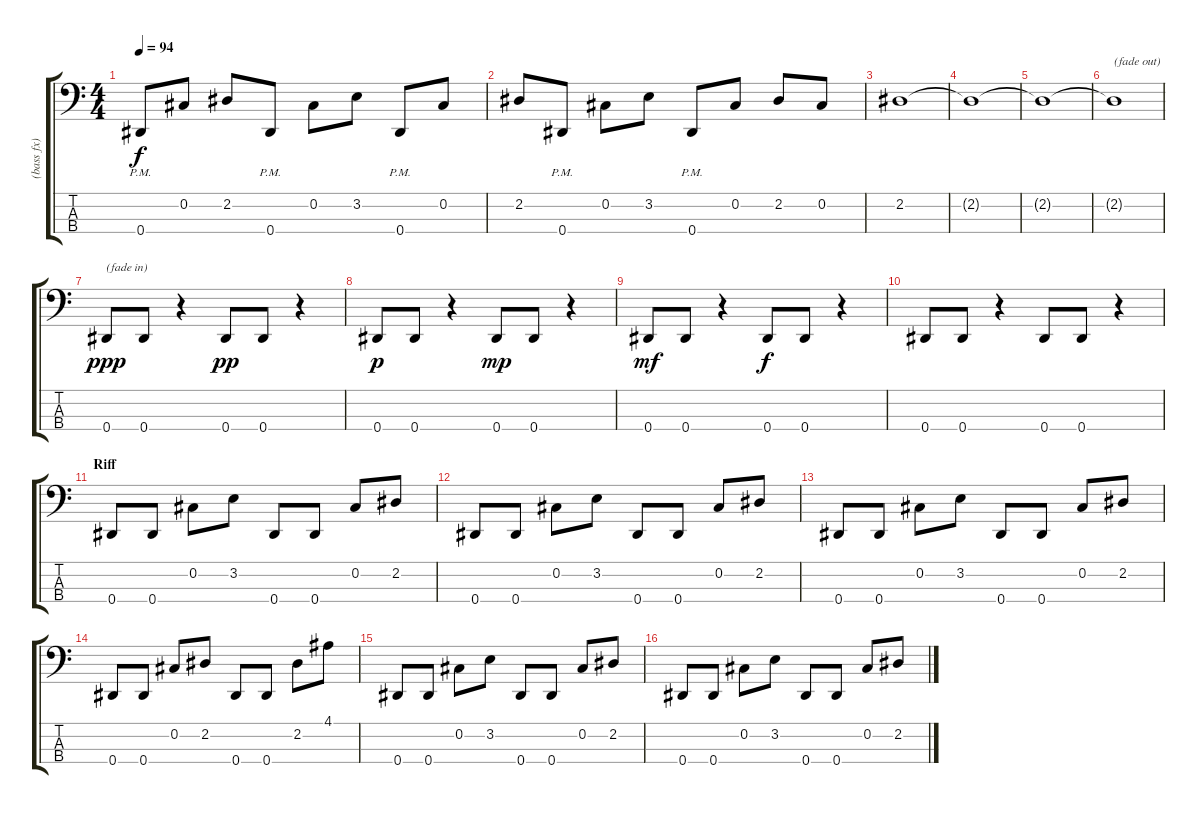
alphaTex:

\track ("(bass fx)" "(bass fx)") {instrument overdrivenguitar}
\staff {score tabs}
\tuning (Gb2 Db2 Ab1 Eb1) {hide}
\ts (4 4)
\tempo 94
\clef f4
\ks c
0.4{pm}.8{dy f} 0.2.8 2.2.8 0.4{pm}.8 0.2.8 3.2.8 0.4{pm}.8 0.2.8 |
2.2.8 0.4{pm}.8 0.2.8 3.2.8 0.4{pm}.8 0.2.8 2.2.8 0.2.8 |
2.2.1 |
2.2{t}.1 |
2.2{t}.1 |
2.2{t}.1{txt "(fade out)" volume 0} |
0.4.8{txt "(fade in)" dy ppp volume 13} 0.4.8 r.4 0.4.8{dy pp} 0.4.8 r.4 |
0.4.8{dy p} 0.4.8 r.4 0.4.8{dy mp} 0.4.8 r.4 |
0.4.8{dy mf} 0.4.8 r.4 0.4.8{dy f} 0.4.8 r.4 |
0.4.8 0.4.8 r.4 0.4.8 0.4.8 r.4 |
\section ("" "Riff")
0.4.8 0.4.8 0.2.8 3.2.8 0.4.8 0.4.8 0.2.8 2.2.8 |
0.4.8 0.4.8 0.2.8 3.2.8 0.4.8 0.4.8 0.2.8 2.2.8 |
0.4.8 0.4.8 0.2.8 3.2.8 0.4.8 0.4.8 0.2.8 2.2.8 |
0.4.8 0.4.8 0.2.8 2.2.8 0.4.8 0.4.8 2.2.8 4.1.8 |
0.4.8 0.4.8 0.2.8 3.2.8 0.4.8 0.4.8 0.2.8 2.2.8 |
0.4.8 0.4.8 0.2.8 3.2.8 0.4.8 0.4.8 0.2.8 2.2.8
